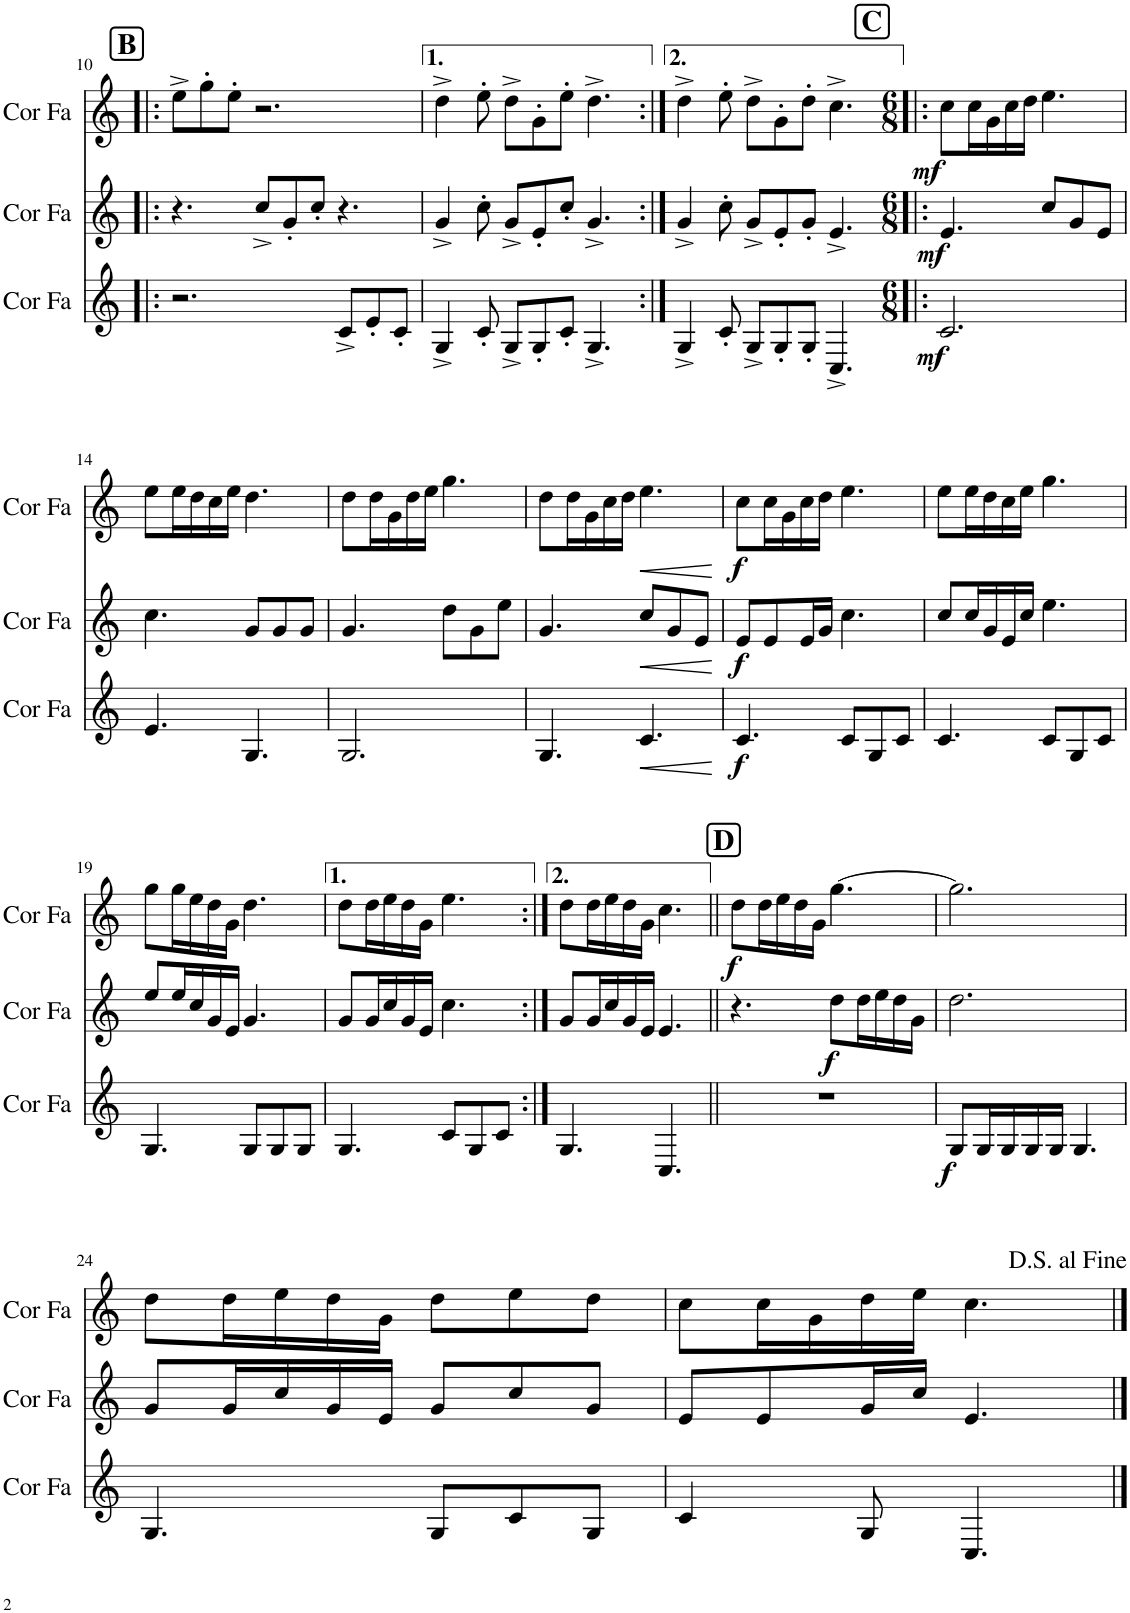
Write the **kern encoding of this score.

**kern	**dynam	**kern	**dynam	**kern	**dynam
*part3	*part3	*part2	*part2	*part1	*part1
*staff3	*staff3	*staff2	*staff2	*staff1	*staff1
*I"Cor en Fa	*	*I"Cor en Fa	*	*I"Cor en Fa	*
*I'Cor Fa	*	*I'Cor Fa	*	*I'Cor Fa	*
!!LO:PB:g=z
*clefG2	*	*clefG2	*	*clefG2	*
*Trd4c7	*	*Trd4c7	*	*Trd4c7	*
*k[]	*	*k[]	*	*k[]	*
*M9/8	*	*M9/8	*	*M9/8	*
!!LO:REH:place=s1:a:B:cj:fs=14:t=B
=10!|:	=10!|:	=10!|:	=10!|:	=10!|:	=10!|:
2.r	.	4.r	.	8ee^\L	.
.	.	.	.	8gg'\	.
.	.	.	.	8ee'\J	.
.	.	8cc^/L	.	2.r	.
.	.	8g'/	.	.	.
.	.	8cc'/J	.	.	.
8c^/L	.	4.r	.	.	.
8e'/	.	.	.	.	.
8c'/J	.	.	.	.	.
=11	=11	=11	=11	=11	=11
4G^/	.	4g^/	.	4dd^\	.
8c'/	.	8cc'\	.	8ee'\	.
8G^/L	.	8g^/L	.	8dd^\L	.
8G'/	.	8e'/	.	8g'\	.
8c'/J	.	8cc'/J	.	8ee'\J	.
4.G^/	.	4.g^/	.	4.dd^\	.
=12:|!	=12:|!	=12:|!	=12:|!	=12:|!	=12:|!
4G^/	.	4g^/	.	4dd^\	.
8c'/	.	8cc'\	.	8ee'\	.
8G^/L	.	8g^/L	.	8dd^\L	.
8G'/	.	8e'/	.	8g'\	.
8G'/J	.	8g'/J	.	8dd'\J	.
4.C^/	.	4.e^/	.	4.cc^\	.
!!LO:REH:place=s1:a:B:cj:fs=14:t=C
=13!|:	=13!|:	=13!|:	=13!|:	=13!|:	=13!|:
*M6/8	*	*M6/8	*	*M6/8	*
!	!LO:DY:b	!	!LO:DY:b	!	!LO:DY:b
2.c/	mf	4.e/	mf	8cc\L	mf
.	.	.	.	16cc\L	.
.	.	.	.	16g\	.
.	.	.	.	16cc\	.
.	.	.	.	16dd\JJ	.
.	.	8cc/L	.	4.ee\	.
.	.	8g/	.	.	.
.	.	8e/J	.	.	.
!!LO:LB:g=z
=14	=14	=14	=14	=14	=14
4.e/	.	4.cc\	.	8ee\L	.
.	.	.	.	16ee\L	.
.	.	.	.	16dd\	.
.	.	.	.	16cc\	.
.	.	.	.	16ee\JJ	.
4.G/	.	8g/L	.	4.dd\	.
.	.	8g/	.	.	.
.	.	8g/J	.	.	.
=15	=15	=15	=15	=15	=15
2.G/	.	4.g/	.	8dd\L	.
.	.	.	.	16dd\L	.
.	.	.	.	16g\	.
.	.	.	.	16dd\	.
.	.	.	.	16ee\JJ	.
.	.	8dd\L	.	4.gg\	.
.	.	8g\	.	.	.
.	.	8ee\J	.	.	.
=16	=16	=16	=16	=16	=16
4.G/	.	4.g/	.	8dd\L	.
.	.	.	.	16dd\L	.
.	.	.	.	16g\	.
.	.	.	.	16cc\	.
.	.	.	.	16dd\JJ	.
!	!LO:HP:b	!	!LO:HP:b	!	!LO:HP:b
4.c/	<	8cc/L	<	4.ee\	<
.	.	8g/	.	.	.
.	.	8e/J	.	.	.
.	[	.	[	.	[
=17	=17	=17	=17	=17	=17
!	!LO:DY:b	!	!LO:DY:b	!	!LO:DY:b
4.c/	f	8e/L	f	8cc\L	f
.	.	8e/	.	16cc\L	.
.	.	.	.	16g\	.
.	.	16e/L	.	16cc\	.
.	.	16g/JJ	.	16dd\JJ	.
8c/L	.	4.cc\	.	4.ee\	.
8G/	.	.	.	.	.
8c/J	.	.	.	.	.
=18	=18	=18	=18	=18	=18
4.c/	.	8cc/L	.	8ee\L	.
.	.	16cc/L	.	16ee\L	.
.	.	16g/	.	16dd\	.
.	.	16e/	.	16cc\	.
.	.	16cc/JJ	.	16ee\JJ	.
8c/L	.	4.ee\	.	4.gg\	.
8G/	.	.	.	.	.
8c/J	.	.	.	.	.
!!LO:LB:g=z
=19	=19	=19	=19	=19	=19
4.G/	.	8ee/L	.	8gg\L	.
.	.	16ee/L	.	16gg\L	.
.	.	16cc/	.	16ee\	.
.	.	16g/	.	16dd\	.
.	.	16e/JJ	.	16g\JJ	.
8G/L	.	4.g/	.	4.dd\	.
8G/	.	.	.	.	.
8G/J	.	.	.	.	.
=20	=20	=20	=20	=20	=20
4.G/	.	8g/L	.	8dd\L	.
.	.	16g/L	.	16dd\L	.
.	.	16cc/	.	16ee\	.
.	.	16g/	.	16dd\	.
.	.	16e/JJ	.	16g\JJ	.
8c/L	.	4.cc\	.	4.ee\	.
8G/	.	.	.	.	.
8c/J	.	.	.	.	.
=21:|!	=21:|!	=21:|!	=21:|!	=21:|!	=21:|!
4.G/	.	8g/L	.	8dd\L	.
.	.	16g/L	.	16dd\L	.
.	.	16cc/	.	16ee\	.
.	.	16g/	.	16dd\	.
.	.	16e/JJ	.	16g\JJ	.
4.C/	.	4.e/	.	4.cc\	.
!!LO:REH:place=s1:a:B:cj:fs=14:t=D
=22||	=22||	=22||	=22||	=22||	=22||
!	!	!	!	!	!LO:DY:b
2.r	.	4.r	.	8dd\L	f
.	.	.	.	16dd\L	.
.	.	.	.	16ee\	.
.	.	.	.	16dd\	.
.	.	.	.	16g\JJ	.
!	!	!	!LO:DY:b	!	!
.	.	8dd\L	f	[4.gg\	.
.	.	16dd\L	.	.	.
.	.	16ee\	.	.	.
.	.	16dd\	.	.	.
.	.	16g\JJ	.	.	.
=23	=23	=23	=23	=23	=23
!	!LO:DY:b	!	!	!	!
8G/L	f	2.dd\	.	2.gg\]	.
16G/L	.	.	.	.	.
16G/	.	.	.	.	.
16G/	.	.	.	.	.
16G/JJ	.	.	.	.	.
4.G/	.	.	.	.	.
!!LO:LB:g=z
=24	=24	=24	=24	=24	=24
4.G/	.	8g/L	.	8dd\L	.
.	.	16g/L	.	16dd\L	.
.	.	16cc/	.	16ee\	.
.	.	16g/	.	16dd\	.
.	.	16e/JJ	.	16g\JJ	.
8G/L	.	8g/L	.	8dd\L	.
8c/	.	8cc/	.	8ee\	.
8G/J	.	8g/J	.	8dd\J	.
=25	=25	=25	=25	=25	=25
4c/	.	8e/L	.	8cc\L	.
.	.	8e/	.	16cc\L	.
.	.	.	.	16g\	.
8G/	.	16g/L	.	16dd\	.
.	.	16cc/JJ	.	16ee\JJ	.
4.C/	.	4.e/	.	4.cc\	.
==	==	==	==	==	==
*-	*-	*-	*-	*-	*-
